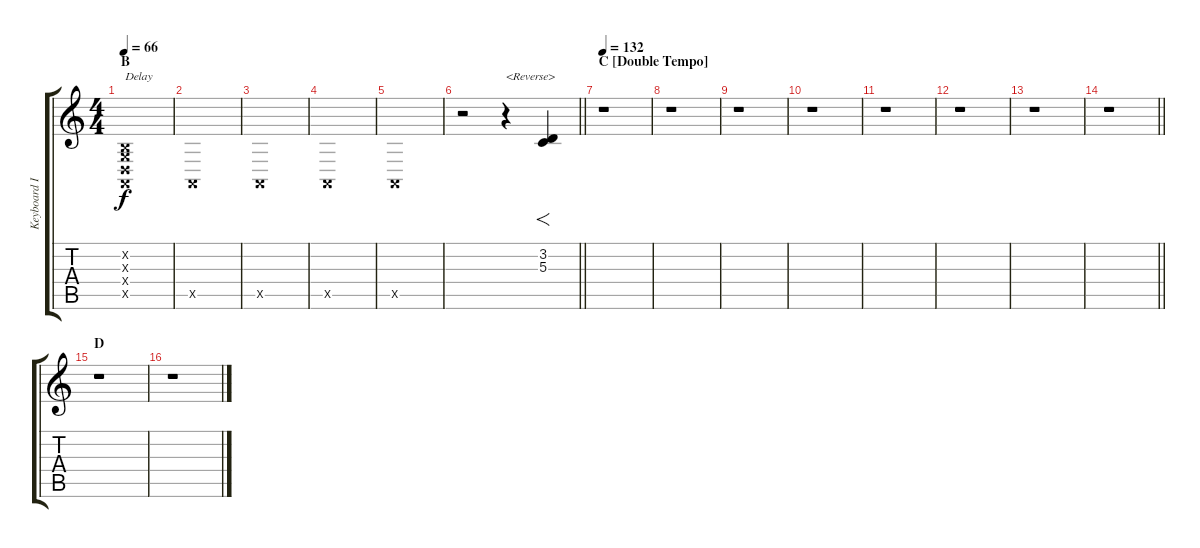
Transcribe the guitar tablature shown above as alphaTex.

\track ("Keyboard II" "Keyboard I") {instrument glockenspiel}
\staff {score tabs}
\tuning (E4 B3 G3 D3 A2 E2) {hide}
\ts (4 4)
\section ("" "B")
\tempo 66
\clef g2
\ks c
(0.2{x} 0.3{x} 0.4{x} 0.5{x}).1{txt "Delay" dy f} |
0.5{x}.1 |
0.5{x}.1 |
0.5{x}.1 |
0.5{x}.1 |
\barLineRight lightlight
r.2 r.4{txt "<Reverse>"} (3.2 5.3).4{f} |
\section ("" "C [Double Tempo]")
\tempo 132
r.1 |
r.1 |
r.1 |
r.1 |
r.1 |
r.1 |
r.1 |
\barLineRight lightlight
r.1 |
\section ("" "D")
r.1 |
r.1
